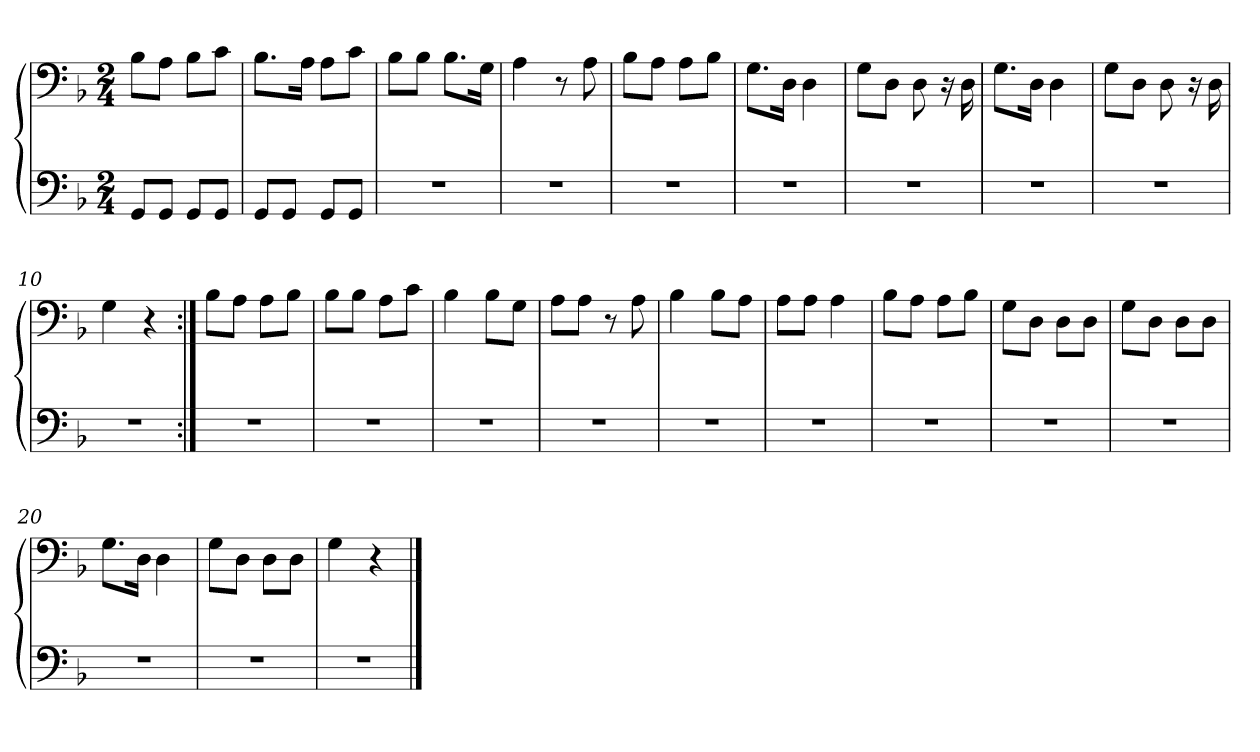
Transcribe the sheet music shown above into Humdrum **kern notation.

**kern	**kern
*part1	*part1
*staff2	*staff1
*clefF4	*clefF4
*k[b-]	*k[b-]
*M2/4	*M2/4
=1	=1
8GG/L	8B-\L
8GG/J	8A\J
8GG/L	8B-\L
8GG/J	8c\J
=2	=2
8GG/L	8.B-\L
8GG/J	.
.	16A\Jk
8GG/L	8A\L
8GG/J	8c\J
=3	=3
2r	8B-\L
.	8B-\J
.	8.B-\L
.	16G\Jk
=4	=4
2r	4A\
.	8r
.	8A\
=5	=5
2r	8B-\L
.	8A\J
.	8A\L
.	8B-\J
=6	=6
2r	8.G\L
.	16D\Jk
.	4D\
=7	=7
2r	8G\L
.	8D\J
.	8D\
.	16r
.	16D\
=8	=8
2r	8.G\L
.	16D\Jk
.	4D\
=9	=9
2r	8G\L
.	8D\J
.	8D\
.	16r
.	16D\
=10	=10
2r	4G\
.	4r
=11:|!	=11:|!
2r	8B-\L
.	8A\J
.	8A\L
.	8B-\J
=12	=12
2r	8B-\L
.	8B-\J
.	8A\L
.	8c\J
=13	=13
2r	4B-\
.	8B-\L
.	8G\J
=14	=14
2r	8A\L
.	8A\J
.	8r
.	8A\
=15	=15
2r	4B-\
.	8B-\L
.	8A\J
=16	=16
2r	8A\L
.	8A\J
.	4A\
=17	=17
2r	8B-\L
.	8A\J
.	8A\L
.	8B-\J
=18	=18
2r	8G\L
.	8D\J
.	8D\L
.	8D\J
=19	=19
2r	8G\L
.	8D\J
.	8D\L
.	8D\J
=20	=20
2r	8.G\L
.	16D\Jk
.	4D\
=21	=21
2r	8G\L
.	8D\J
.	8D\L
.	8D\J
=22	=22
2r	4G\
.	4r
==	==
*-	*-
